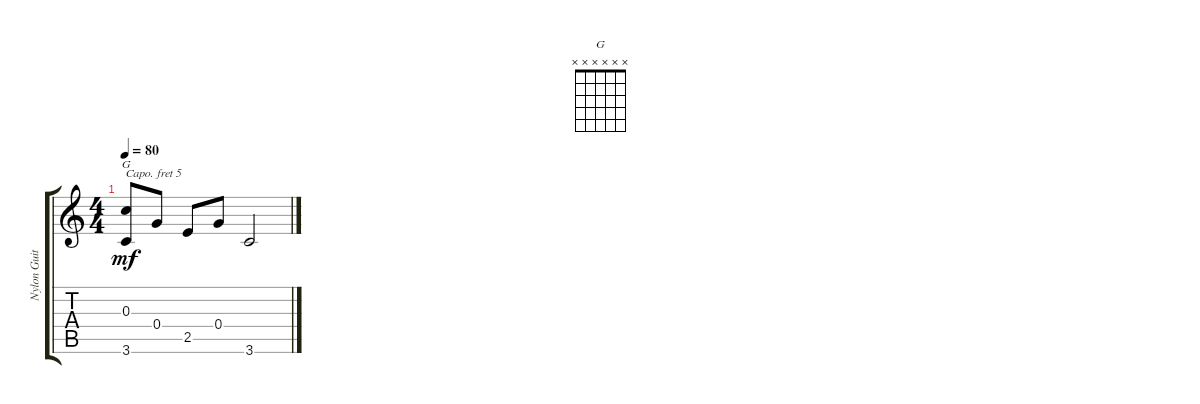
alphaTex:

\track ("Nylon Guitar" "Nylon Guit") {instrument acousticguitarnylon}
\staff {score tabs}
\capo 5
\tuning (E4 B3 G3 D3 A2 E2) {hide}
\chord ("G" x x x x x x)
\ts (4 4)
\tempo 80
\clef g2
\ks c
(0.3 3.6).8{ch "G" dy mf} 0.4.8 2.5.8 0.4.8 3.6.2
